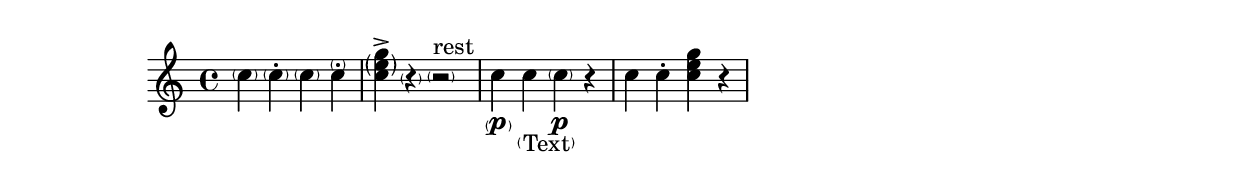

\header {
  texidoc = "The @code{\parenthesize} function should also work on single
notes (not inside chords), rests, and on whole chords.  Also,
parenthesizing articulations, dynamics and text markup is possible.
On all other music expressions, @code{\parenthesize} does not have
an effect.

Measure 1: Three parenthesized notes (staccato not parenthesized), one
note with staccato in parentheses; Measure 2: Chord and two rests in
parentheses (accent and markup not); Measure 3: note (no parentheses)
with @code{\p} in parentheses, with text in parentheses, and note in
parentheses with @code{\p} not in parentheses, rest (no parentheses);
Measure 4: shows that @code{\parenthesize} does not apply to other
expressions like @code{SequentialMusic}."
}


\paper {
  ragged-right = ##t
}

\version "2.23.4"


\relative c'' {
  % parentheses on single notes (with articulations), inside chord and articulation
  \parenthesize c \parenthesize c-. <\parenthesize c> c-\parenthesize-. |
  % parenthesized rests and whole chords
  \tweak Parentheses.font-size 0 \parenthesize <c e g>4-> \parenthesize r \parenthesize r2^"rest" |
  % parenthesizing dynamics and text markup
  c4-\parenthesize\p c-\parenthesize-"Text" \parenthesize c\p r4 |
  % parenthesizing other music expressions does nothing
  \parenthesize {c4 c-. <c e g> r} \parenthesize|
}
